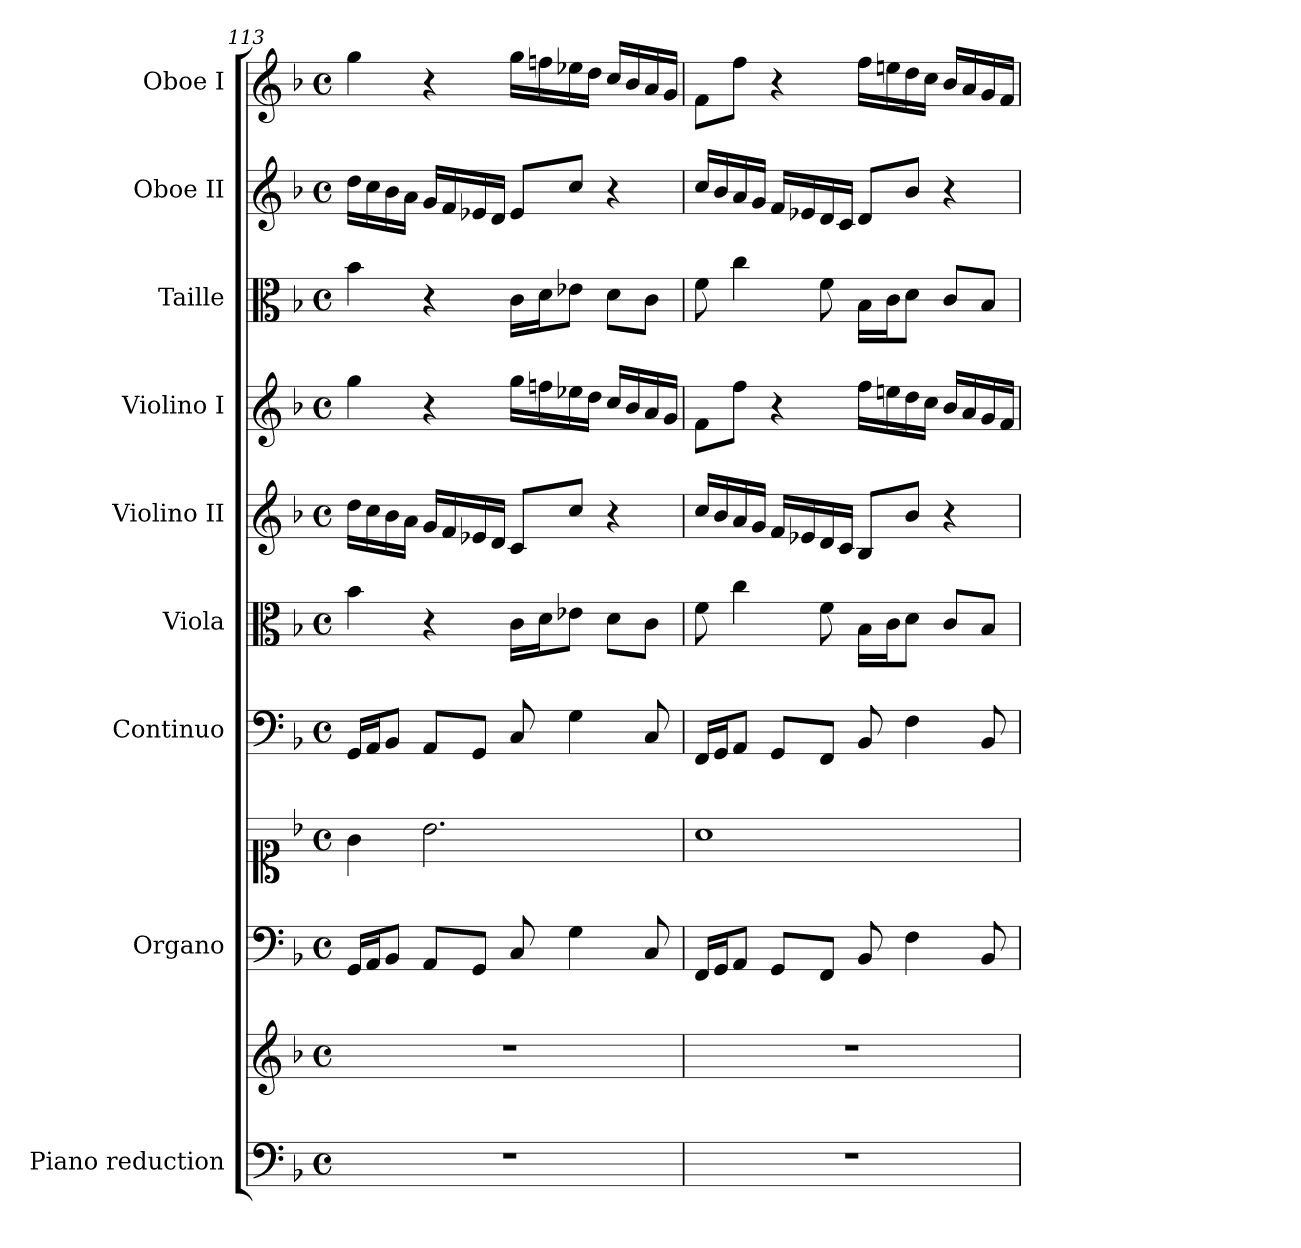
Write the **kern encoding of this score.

**kern	**kern	**kern	**kern	**kern	**kern	**kern	**kern	**kern	**kern	**kern
*part9	*part9	*part8	*part8	*part7	*part6	*part5	*part4	*part3	*part2	*part1
*staff11	*staff10	*staff9	*staff8	*staff7	*staff6	*staff5	*staff4	*staff3	*staff2	*staff1
*I"Piano reduction	*	*I"Organo	*	*I"Continuo	*I"Viola	*I"Violino II	*I"Violino I	*I"Taille	*I"Oboe II	*I"Oboe I
*I'Pno	*	*	*	*	*I'Vla	*I'Vln	*I'Vln	*	*I'Ob	*I'Ob
*clefF4	*clefG2	*clefF4	*clefC1	*clefF4	*clefC3	*clefG2	*clefG2	*clefC3	*clefG2	*clefG2
*k[b-]	*k[b-]	*k[b-]	*k[b-]	*k[b-]	*k[b-]	*k[b-]	*k[b-]	*k[b-]	*k[b-]	*k[b-]
*M4/4	*M4/4	*M4/4	*M4/4	*M4/4	*M4/4	*M4/4	*M4/4	*M4/4	*M4/4	*M4/4
*met(c)	*met(c)	*met(c)	*met(c)	*met(c)	*met(c)	*met(c)	*met(c)	*met(c)	*met(c)	*met(c)
=113	=113	=113	=113	=113	=113	=113	=113	=113	=113	=113
1r	1r	16GG/LL	4g\	16GG/LL	4b-\	16dd\LL	4gg\	4b-\	16dd\LL	4gg\
.	.	16AA/J	.	16AA/J	.	16cc\	.	.	16cc\	.
.	.	8BB-/J	.	8BB-/J	.	16b-\	.	.	16b-\	.
.	.	.	.	.	.	16a\JJ	.	.	16a\JJ	.
.	.	8AA/L	2.b-\	8AA/L	4r	16g/LL	4r	4r	16g/LL	4r
.	.	.	.	.	.	16f/	.	.	16f/	.
.	.	8GG/J	.	8GG/J	.	16e-X/	.	.	16e-X/	.
.	.	.	.	.	.	16d/JJ	.	.	16d/JJ	.
.	.	8C/	.	8C/	16c\LL	8c/L	16gg\LL	16c\LL	8e-/L	16gg\LL
.	.	.	.	.	16d\J	.	16ffn\	16d\J	.	16ffn\
.	.	4G\	.	4G\	8e-X\J	8cc/J	16ee-X\	8e-X\J	8cc/J	16ee-X\
.	.	.	.	.	.	.	16dd\JJ	.	.	16dd\JJ
.	.	.	.	.	8d\L	4r	16cc/LL	8d\L	4r	16cc/LL
.	.	.	.	.	.	.	16b-/	.	.	16b-/
.	.	8C/	.	8C/	8c\J	.	16a/	8c\J	.	16a/
.	.	.	.	.	.	.	16g/JJ	.	.	16g/JJ
!!LO:PB:g=z
=114	=114	=114	=114	=114	=114	=114	=114	=114	=114	=114
1r	1r	16FF/LL	1a	16FF/LL	8f\	16cc/LL	8f\L	8f\	16cc/LL	8f\L
.	.	16GG/J	.	16GG/J	.	16b-/	.	.	16b-/	.
.	.	8AA/J	.	8AA/J	4cc\	16a/	8ff\J	4cc\	16a/	8ff\J
.	.	.	.	.	.	16g/JJ	.	.	16g/JJ	.
.	.	8GG/L	.	8GG/L	.	16f/LL	4r	.	16f/LL	4r
.	.	.	.	.	.	16e-X/	.	.	16e-X/	.
.	.	8FF/J	.	8FF/J	8f\	16d/	.	8f\	16d/	.
.	.	.	.	.	.	16c/JJ	.	.	16c/JJ	.
.	.	8BB-/	.	8BB-/	16B-\LL	8B-/L	16ff\LL	16B-\LL	8d/L	16ff\LL
.	.	.	.	.	16c\J	.	16een\	16c\J	.	16een\
.	.	4F\	.	4F\	8d\J	8b-/J	16dd\	8d\J	8b-/J	16dd\
.	.	.	.	.	.	.	16cc\JJ	.	.	16cc\JJ
.	.	.	.	.	8c/L	4r	16b-/LL	8c/L	4r	16b-/LL
.	.	.	.	.	.	.	16a/	.	.	16a/
.	.	8BB-/	.	8BB-/	8B-/J	.	16g/	8B-/J	.	16g/
.	.	.	.	.	.	.	16f/JJ	.	.	16f/JJ
=	=	=	=	=	=	=	=	=	=	=
*-	*-	*-	*-	*-	*-	*-	*-	*-	*-	*-
